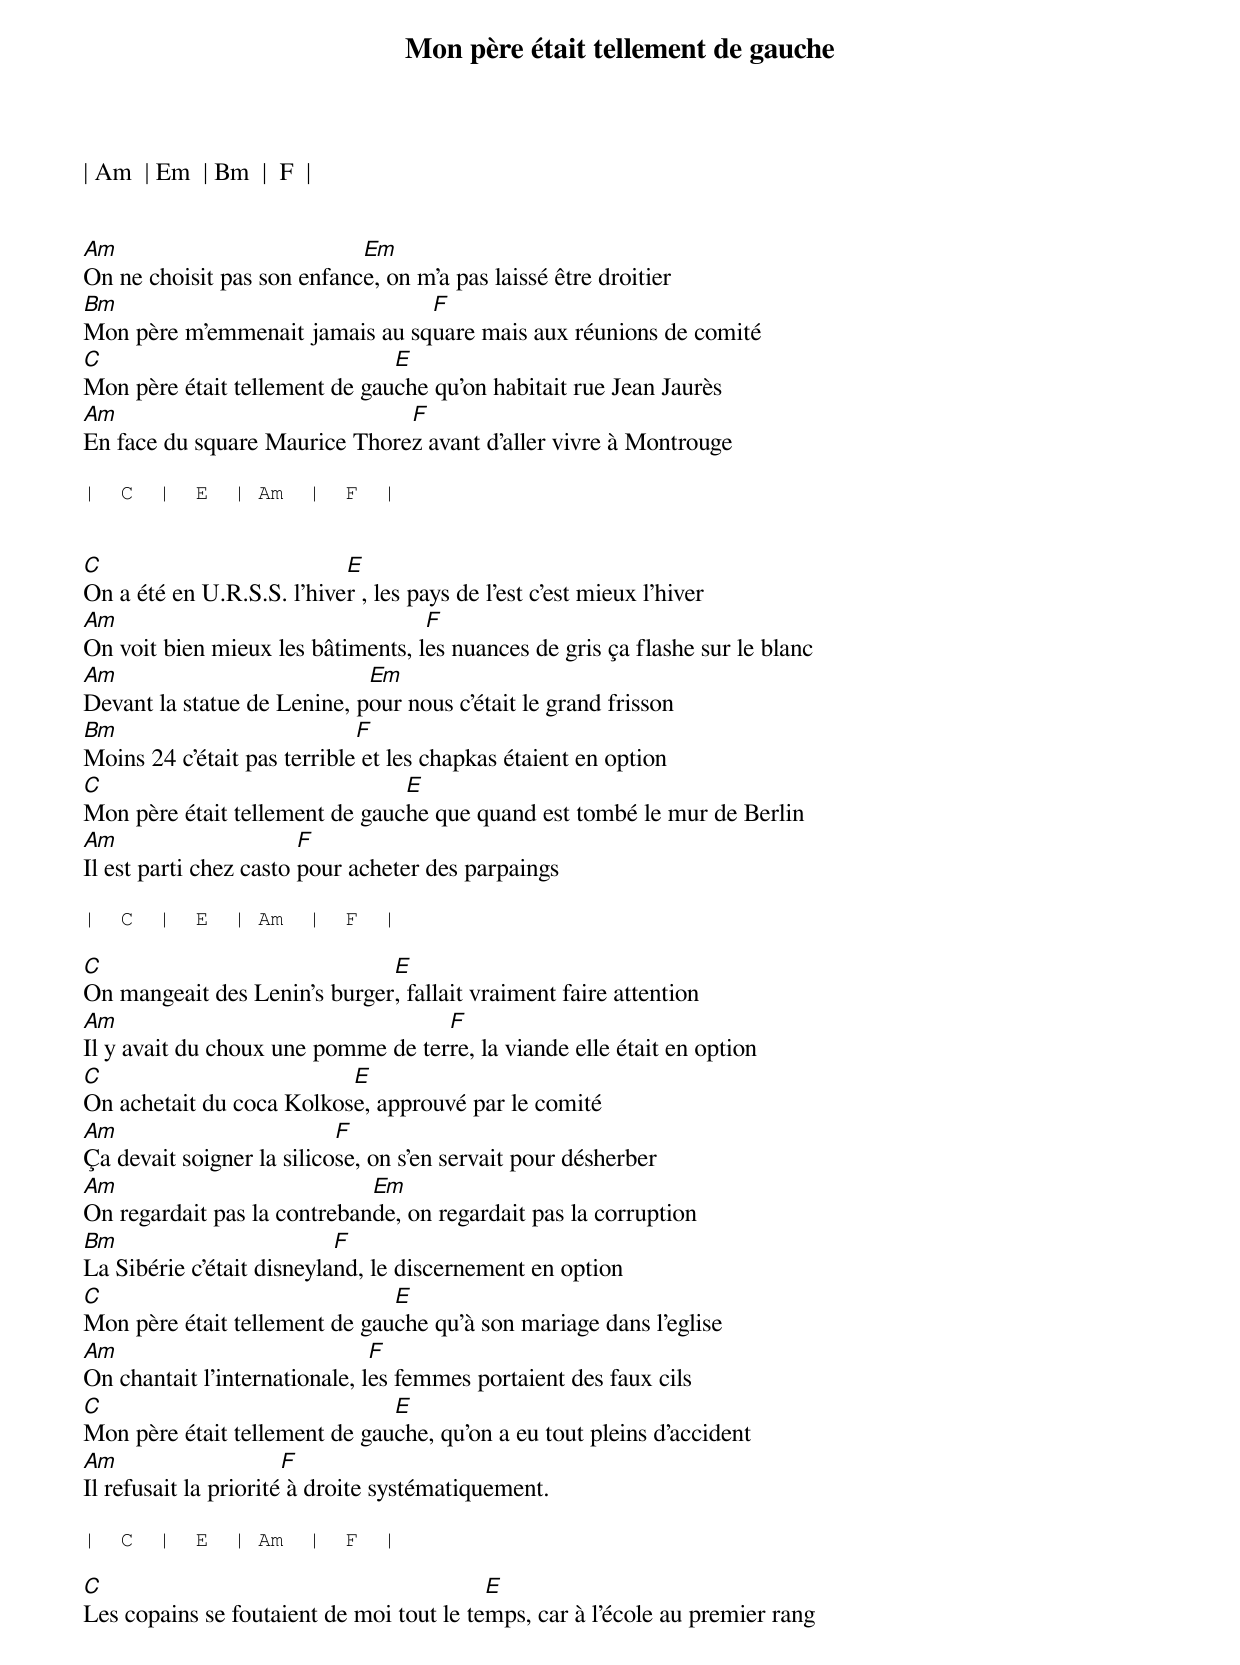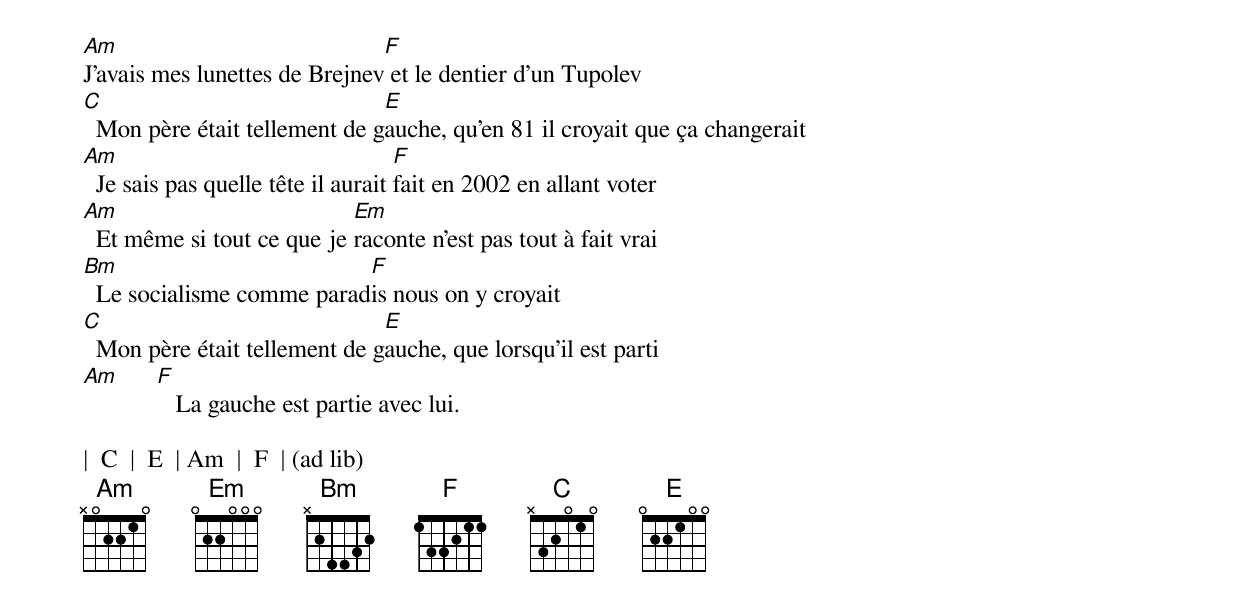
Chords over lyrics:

Mon père était tellement de gauche


| Am  | Em  | Bm  |  F  |


Am                          Em
On ne choisit pas son enfance, on m'a pas laissé être droitier
Bm                              F
Mon père m'emmenait jamais au square mais aux réunions de comité
C                              E
Mon père était tellement de gauche qu'on habitait rue Jean Jaurès
Am                             F
En face du square Maurice Thorez avant d'aller vivre à Montrouge

|  C  |  E  | Am  |  F  |


C                          E
On a été en U.R.S.S. l'hiver , les pays de l'est c'est mieux l'hiver
Am                                 F
On voit bien mieux les bâtiments, les nuances de gris ça flashe sur le blanc
Am                           Em
Devant la statue de Lenine, pour nous c'était le grand frisson
Bm                           F
Moins 24 c'était pas terrible et les chapkas étaient en option
C                               E
Mon père était tellement de gauche que quand est tombé le mur de Berlin
Am                      F
Il est parti chez casto pour acheter des parpaings

|  C  |  E  | Am  |  F  |

C                             E
On mangeait des Lenin's burger, fallait vraiment faire attention
Am                                  F
Il y avait du choux une pomme de terre, la viande elle était en option
C                         E
On achetait du coca Kolkose, approuvé par le comité
Am                         F
Ça devait soigner la silicose, on s'en servait pour désherber
Am                           Em
On regardait pas la contrebande, on regardait pas la corruption
Bm                         F
La Sibérie c'était disneyland, le discernement en option
C                              E
Mon père était tellement de gauche qu'à son mariage dans l'eglise
Am                             F
On chantait l'internationale, les femmes portaient des faux cils
C                              E
Mon père était tellement de gauche, qu'on a eu tout pleins d'accident
Am                     F
Il refusait la priorité à droite systématiquement.

|  C  |  E  | Am  |  F  |

C                                         E
Les copains se foutaient de moi tout le temps, car à l'école au premier rang
Am                             F
J'avais mes lunettes de Brejnev et le dentier d'un Tupolev
C                              E
  Mon père était tellement de gauche, qu'en 81 il croyait que ça changerait
Am                                  F
  Je sais pas quelle tête il aurait fait en 2002 en allant voter
Am                          Em
  Et même si tout ce que je raconte n'est pas tout à fait vrai
Bm                         F
  Le socialisme comme paradis nous on y croyait
C                              E
  Mon père était tellement de gauche, que lorsqu'il est parti
Am    F
         La gauche est partie avec lui.

|  C  |  E  | Am  |  F  | (ad lib)
